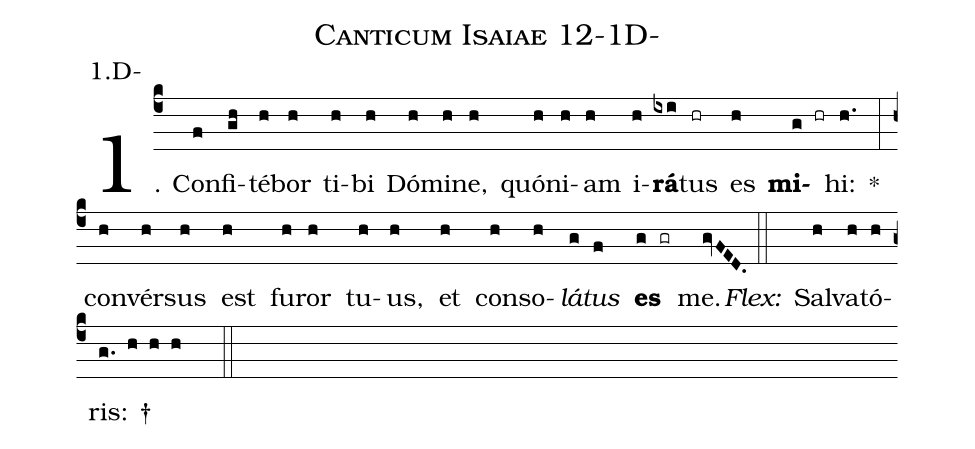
name: Canticum Isaiae 12-1D-;
annotation: 1.D-;
%%
(c4)1. Con(f)fi(gh)té(h)bor(h) ti(h)bi(h) Dó(h)mi(h)ne,(h) quón(h)i(h)am(h) i(h)<b>rá</b>(ixi)tus(hr) es(h) <b>mi</b>(g hr)hi:(h.) *(:) con(h)vér(h)sus(h) est(h) fu(h)ror(h) tu(h)us,(h) et(h) con(h)so(h)<i>lá</i>(g)<i>tus</i>(f) <b>es</b>(g gr) me.(gvFED.) (::)
<i>Flex:</i>()  Sal(h)va(h)tó(h)ris: †(g. h h h  ::)
